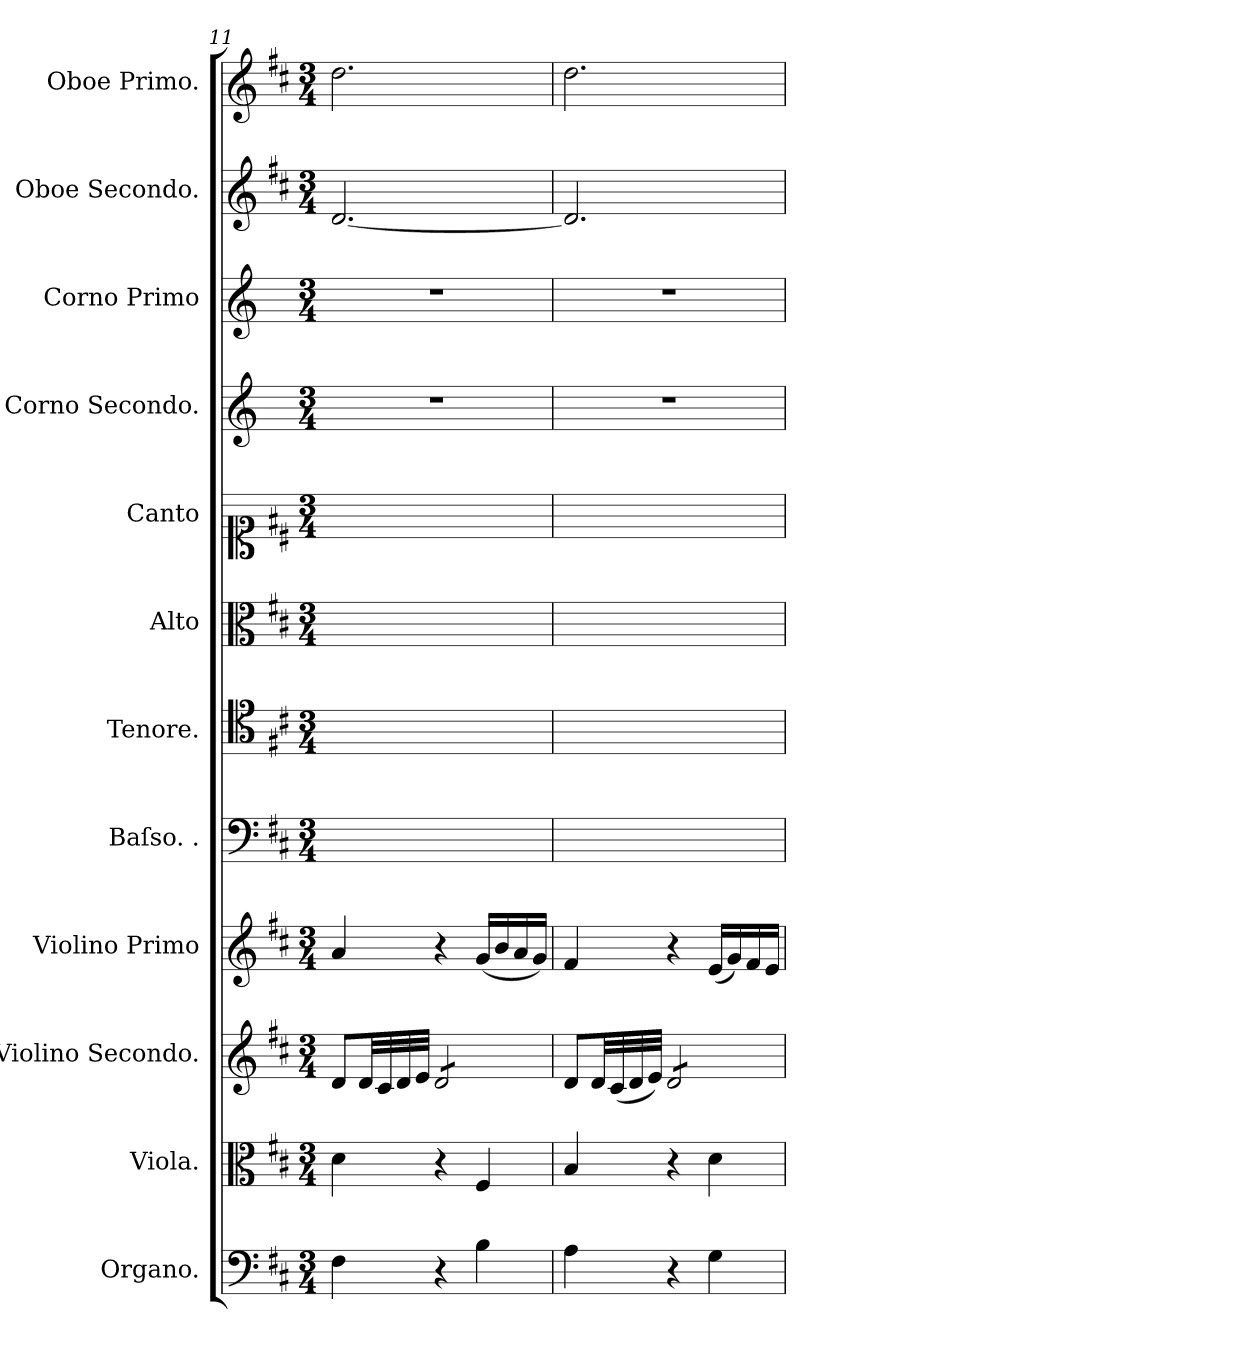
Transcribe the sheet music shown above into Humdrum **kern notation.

**kern	**kern	**kern	**kern	**kern	**kern	**kern	**kern	**kern	**kern	**kern	**kern
*part12	*part11	*part10	*part9	*part8	*part7	*part6	*part5	*part4	*part3	*part2	*part1
*staff12	*staff11	*staff10	*staff9	*staff8	*staff7	*staff6	*staff5	*staff4	*staff3	*staff2	*staff1
*I"Organo.	*I"Viola.	*I"Violino Secondo.	*I"Violino Primo	*I"Baſso. .	*I"Tenore.	*I"Alto	*I"Canto	*I"Corno Secondo.	*I"Corno Primo	*I"Oboe Secondo.	*I"Oboe Primo.
*I'org	*I'vla	*I'vl 2	*I'vl 1	*I'B	*I'T	*I'A	*	*I'cor 2	*I'cor 1	*I'ob 2	*I'ob 1
*clefF4	*clefC3	*clefG2	*clefG2	*clefF4	*clefC4	*clefC3	*clefC1	*clefG2	*clefG2	*clefG2	*clefG2
*	*	*	*	*	*	*	*	*ITrd6c10	*ITrd6c10	*	*
*k[f#c#]	*k[f#c#]	*k[f#c#]	*k[f#c#]	*k[f#c#]	*k[f#c#]	*k[f#c#]	*k[f#c#]	*k[f#c#]	*k[f#c#]	*k[f#c#]	*k[f#c#]
*M3/4	*M3/4	*M3/4	*M3/4	*M3/4	*M3/4	*M3/4	*M3/4	*M3/4	*M3/4	*M3/4	*M3/4
=11	=11	=11	=11	=11	=11	=11	=11	=11	=11	=11	=11
4F#\	4d\	8d/L	4a/	2.ryy	2.ryy	2.ryy	2.ryy	2.r	2.r	[2.d/	2.dd\
.	.	32d/LL	.	.	.	.	.	.	.	.	.
.	.	32c#/	.	.	.	.	.	.	.	.	.
.	.	32d/	.	.	.	.	.	.	.	.	.
.	.	32e/JJJ	.	.	.	.	.	.	.	.	.
*	*	*tremolo	*	*	*	*	*	*	*	*	*
4r	4r	8d/L	4r	.	.	.	.	.	.	.	.
.	.	8d/	.	.	.	.	.	.	.	.	.
4B\	4F#/	8d/	(<16g/LL	.	.	.	.	.	.	.	.
.	.	.	16b/	.	.	.	.	.	.	.	.
.	.	8d/J	16a/	.	.	.	.	.	.	.	.
*	*	*Xtremolo	*	*	*	*	*	*	*	*	*
.	.	.	16g/JJ)	.	.	.	.	.	.	.	.
=12	=12	=12	=12	=12	=12	=12	=12	=12	=12	=12	=12
4A\	4B/	8d/L	4f#/	2.ryy	2.ryy	2.ryy	2.ryy	2.r	2.r	2.d/]	2.dd\
.	.	32d/LL	.	.	.	.	.	.	.	.	.
.	.	(<32c#/	.	.	.	.	.	.	.	.	.
.	.	32d/	.	.	.	.	.	.	.	.	.
.	.	32e/JJJ)	.	.	.	.	.	.	.	.	.
*	*	*tremolo	*	*	*	*	*	*	*	*	*
4r	4r	8d/L	4r	.	.	.	.	.	.	.	.
.	.	8d/	.	.	.	.	.	.	.	.	.
4G\	4d\	8d/	(<16e/LL	.	.	.	.	.	.	.	.
.	.	.	16g/)	.	.	.	.	.	.	.	.
.	.	8d/J	16f#/	.	.	.	.	.	.	.	.
*	*	*Xtremolo	*	*	*	*	*	*	*	*	*
.	.	.	16e/JJ	.	.	.	.	.	.	.	.
=	=	=	=	=	=	=	=	=	=	=	=
*-	*-	*-	*-	*-	*-	*-	*-	*-	*-	*-	*-
